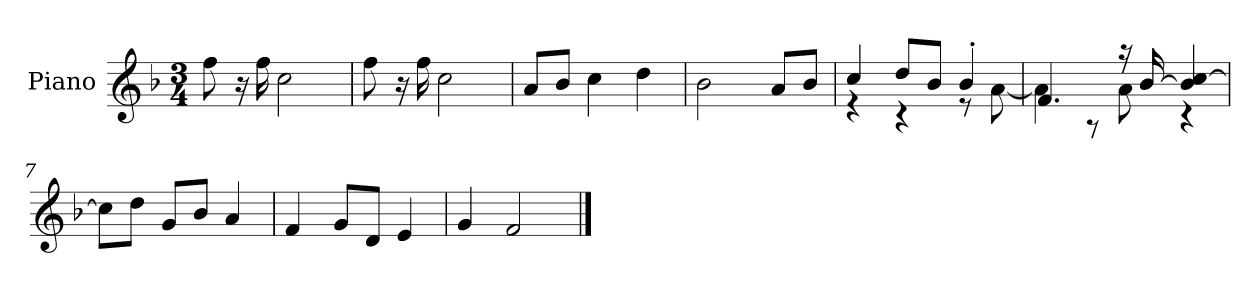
**kern
*part1
*staff1
*I"Piano
*I'P-no
*clefG2
*k[b-]
*M3/4
*MM180
=1
8ff\
16r
16ff\
2cc\
=2
8ff\
16r
16ff\
2cc\
=3
8a/L
8b-/J
4cc\
4dd\
=4
2b-\
8a/L
8b-/J
=5
*^
4cc/	4r
8dd/L	4r
8b-/J	.
4b-'/	8r
.	[8a\
=6	=6
4.f/	4a\]
.	8r
16r	8a\
[16b-/	.
4b-/] [4cc/	4r
*v	*v
=7
8cc\L]
8dd\J
8g/L
8b-/J
4a/
=8
4f/
8g/L
8d/J
4e/
!!LO:LB:g=z
=9
4g/
2f/
==
*-
